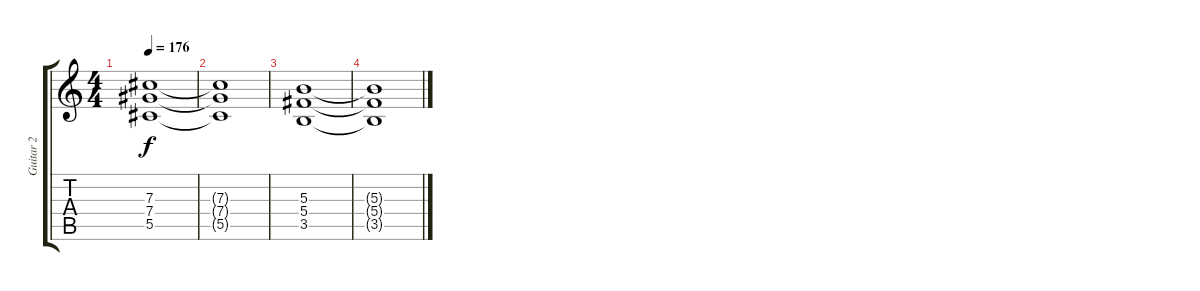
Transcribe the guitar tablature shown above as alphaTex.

\track ("Guitar 2" "Guitar 2") {instrument overdrivenguitar}
\staff {score tabs}
\tuning (Eb4 Bb3 Gb3 Db3 Ab2 Eb2) {hide}
\ts (4 4)
\tempo 176
\clef g2
\ks c
(7.3 7.4 5.5).1{dy f} |
(7.3{t} 7.4{t} 5.5{t}).1 |
(5.3 5.4 3.5).1 |
(5.3{t} 5.4{t} 3.5{t}).1
